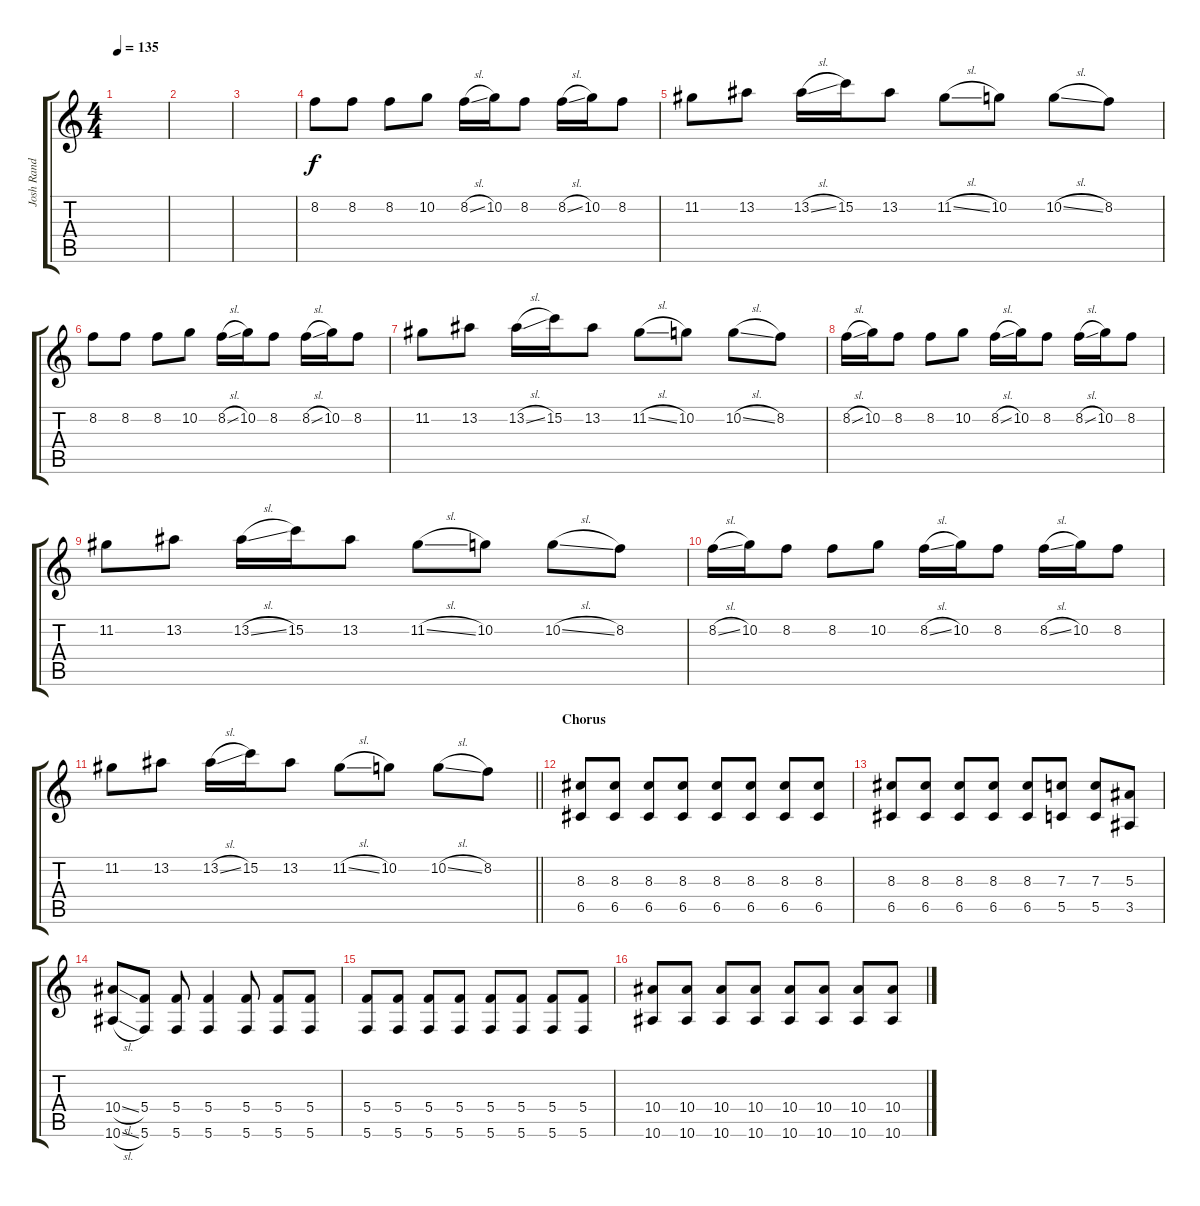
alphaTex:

\track ("Josh Rand Solo" "Josh Rand ") {instrument overdrivenguitar}
\staff {score tabs}
\tuning (D4 A3 F3 C3 G2 C2) {hide}
\ts (4 4)
\tempo 135
\clef g2
\ks c
|
|
|
8.2.8 8.2.8 8.2.8 10.2.8 8.2{sl}.16 10.2.16 8.2.8 8.2{sl}.16 10.2.16 8.2.8 |
11.2.8 13.2.8 13.2{sl}.16 15.2.16 13.2.8 11.2{sl}.8 10.2.8 10.2{sl}.8 8.2.8 |
8.2.8 8.2.8 8.2.8 10.2.8 8.2{sl}.16 10.2.16 8.2.8 8.2{sl}.16 10.2.16 8.2.8 |
11.2.8 13.2.8 13.2{sl}.16 15.2.16 13.2.8 11.2{sl}.8 10.2.8 10.2{sl}.8 8.2.8 |
8.2{sl}.16 10.2.16 8.2.8 8.2.8 10.2.8 8.2{sl}.16 10.2.16 8.2.8 8.2{sl}.16 10.2.16 8.2.8 |
11.2.8 13.2.8 13.2{sl}.16 15.2.16 13.2.8 11.2{sl}.8 10.2.8 10.2{sl}.8 8.2.8 |
8.2{sl}.16 10.2.16 8.2.8 8.2.8 10.2.8 8.2{sl}.16 10.2.16 8.2.8 8.2{sl}.16 10.2.16 8.2.8 |
\barLineRight lightlight
11.2.8 13.2.8 13.2{sl}.16 15.2.16 13.2.8 11.2{sl}.8 10.2.8 10.2{sl}.8 8.2.8 |
\section ("" "Chorus")
(8.3 6.5).8 (8.3 6.5).8 (8.3 6.5).8 (8.3 6.5).8 (8.3 6.5).8 (8.3 6.5).8 (8.3 6.5).8 (8.3 6.5).8 |
(8.3 6.5).8 (8.3 6.5).8 (8.3 6.5).8 (8.3 6.5).8 (8.3 6.5).8 (7.3 5.5).8 (7.3 5.5).8 (5.3 3.5).8 |
(10.4{sl} 10.6{sl}).8 (5.4 5.6).8 (5.4 5.6).8 (5.4 5.6).4 (5.4 5.6).8 (5.4 5.6).8 (5.4 5.6).8 |
(5.4 5.6).8 (5.4 5.6).8 (5.4 5.6).8 (5.4 5.6).8 (5.4 5.6).8 (5.4 5.6).8 (5.4 5.6).8 (5.4 5.6).8 |
(10.4 10.6).8 (10.4 10.6).8 (10.4 10.6).8 (10.4 10.6).8 (10.4 10.6).8 (10.4 10.6).8 (10.4 10.6).8 (10.4 10.6).8
